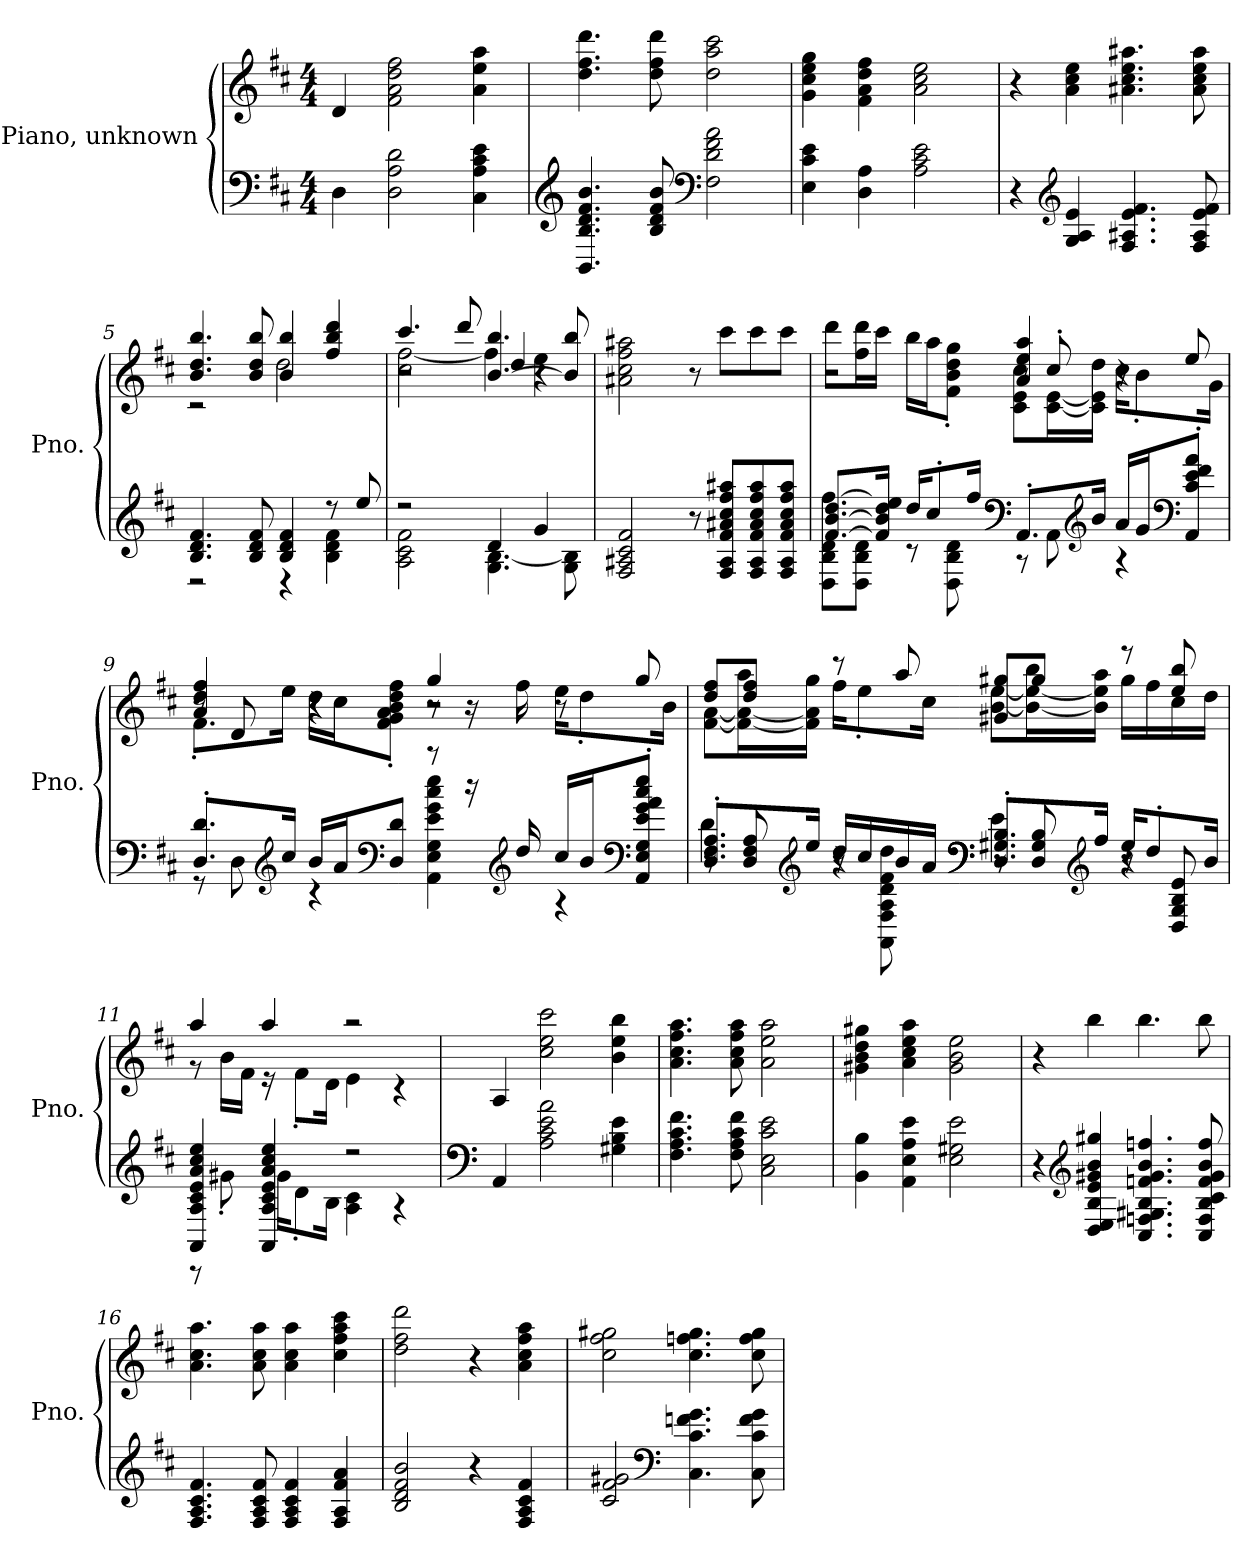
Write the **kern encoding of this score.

**kern	**kern
*part1	*part1
*staff2	*staff1
*I"Piano, unknown	*
*I'Pno.	*
*clefF4	*clefG2
*k[f#c#]	*k[f#c#]
*M4/4	*M4/4
*MM120	*MM120
=1	=1
4D\	4d/
2D\ 2A\ 2d\	2f#\ 2a\ 2dd\ 2ff#\
4C#\ 4A\ 4c#\ 4e\	4a\ 4ee\ 4aa\
=2	=2
*clefG2	*
4.BB/ 4.B/ 4.d/ 4.f#/ 4.b/	4.dd\ 4.ff#\ 4.ddd\
8B/ 8d/ 8f#/ 8b/	8dd\ 8ff#\ 8ddd\
*clefF4	*
2F#\ 2d\ 2f#\ 2a\	2dd\ 2aa\ 2ccc#\
=3	=3
4E\ 4c#\ 4e\	4g\ 4cc#\ 4ee\ 4gg\
4D\ 4A\	4f#\ 4a\ 4dd\ 4ff#\
2A\ 2c#\ 2e\	2a\ 2cc#\ 2ee\
=4	=4
4r	4r
*clefG2	*
4G/ 4A/ 4e/	4a\ 4cc#\ 4ee\
4.F#/ 4.A#X/ 4.e/ 4.f#/	4.a#X\ 4.cc#\ 4.ee\ 4.aa#X\
8F#/ 8A#/ 8e/ 8f#/	8a#\ 8cc#\ 8ee\ 8aa#\
=5	=5
*^	*^
4.B/ 4.d/ 4.f#/	2r	4.b/ 4.dd/ 4.bb/	2r
8B/ 8d/ 8f#/	.	8b/ 8dd/ 8bb/	.
4B/ 4d/ 4f#/	4r	4b/ 4bb/	2dd\
8r	4B\ 4d\ 4f#\	4ff#/ 4bb/ 4ddd/	.
8ee/	.	.	.
!!LO:LB:g=z
=6	=6	=6	=6
*	*	*	*^
2r	2A\ 2c#\ 2f#\	4.ccc#/	2cc#\ [2ff#\	2r
.	.	8ddd/	.	.
4d/	4.G\ [4.B\	[4.b/ 4.bb/	4ff#\]	4dd/
4g/	.	.	4ee\	4r
.	8G\ 8B\]	8b/] 8bb/	.	.
*v	*v	*	*	*
*	*v	*v	*v
=7	=7
2F#/ 2A#X/ 2c#/ 2f#/	2a#X\ 2cc#\ 2ff#\ 2aa#X\
8r	8r
8F#/ 8A#/ 8f#/ 8a#X/ 8cc#/ 8ff#/ 8aa#X/L	8ccc#\L
8F#/ 8A#/ 8f#/ 8a#/ 8cc#/ 8ff#/ 8aa#/	8ccc#\
8F#/ 8A#/ 8f#/ 8a#/ 8cc#/ 8ff#/ 8aa#/J	8ccc#\J
=8	=8
*^	*^
*	*	*	*^
[8.f#/ [8.b/ [8.dd/L	8D\ 8B\ 8d\ 8ff#\L	2r	8ddd\L	2r
.	8D\ 8B\ 8d\J	.	16ff#\ 16ddd\L	.
16f#/] 16b/] 16dd/] 16ee/Jk	.	.	16ccc#\JJ	.
16dd/KL	8r	.	16bb\LL	.
8cc#'/	.	.	16aa\J	.
.	8D\ 8B\ 8d\	.	8f#\' 8b\' 8dd\' 8gg\'J	.
16ff#/Jk	.	.	.	.
*clefF4	*	*	*	*
8.AA'/L	8r	4a/ 4ee/ 4aa/	8c#\ 8e\ 8cc#\L	8r
.	8AA\	.	[16c#\ [16e\L	8cc#'/
*clefG2	*	*	*	*
16b/Jk	.	.	16c#\] 16e\] 16dd\JJ	.
16a/LL	4r	8r	16cc#\KL	4r
16g/J	.	.	8b'\	.
*clefF4	*	*	*	*
8AA/' 8c#/' 8e/' 8f#/' 8a/'J	.	8ee/	.	.
.	.	.	16g\Jk	.
!!LO:LB:g=z	!!	!!
=9	=9	=9	=9	=9
8.D/' 8.d/'L	8r	4a/ 4dd/ 4ff#/	8.f#'\L	8r
.	8D\	.	.	8d/
*clefG2	*	*	*	*
16cc#/Jk	.	.	16ee\Jk	.
16b/LL	4r	4r	16dd\LL	4r
16a/J	.	.	16cc#\J	.
*clefF4	*	*	*	*
8D/ 8d/J	.	.	8f#\' 8g\' 8a\' 8b\' 8dd\' 8ff#\'J	.
8r	4AA\ 4E\ 4G\ 4e\ 4g\ 4cc#\ 4ee\	4gg/	8r	2r
16r	.	.	16r	.
*clefG2	*	*	*	*
16dd/	.	.	16ff#\	.
16cc#/LL	4r	8r	16ee\KL	.
16b/J	.	.	8dd'\	.
*clefF4	*	*	*	*
8AA/' 8E/' 8G/' 8e/' 8g/' 8a/' 8cc#/' 8ee/'J	.	8gg/	.	.
.	.	.	16b\Jk	.
*	*	*	*v	*v
!!LO:LB:g=z
=10	=10	=10	=10
*	*^	*	*
8.D/' 8.F#/' 8.A/'L	4d\	8r	8dd/ 8ff#/L	[8f#\ [8a\L
.	.	8D/ 8F#/ 8A/	8dd/ 8ff#/J	16f#\_ 16a\_ 16aa\L
*clefG2	*	*	*	*
16ee/Jk	.	.	.	16f#\] 16a\] 16gg\JJ
16dd/LL	8r	4r	8r	16ff#\KL
16cc#/	.	.	.	8ee'\
16b/	8AA\ 8F#\ 8A\ 8d\ 8f#\ 8dd\	.	8aa/	.
16a/JJ	.	.	.	16cc#\Jk
*clefF4	*	*	*	*
8.D/' 8.G#X/' 8.B/'L	4e\	8r	8g#X/ 8gg#X/L	[8b\ [8ee\L
.	.	8D/ 8G#/ 8B/	8gg#/J	16b\_ 16ee\_ 16bb\L
*clefG2	*	*	*	*
16ff#/Jk	.	.	.	16b\] 16ee\] 16aa\JJ
16ee/KL	4r	8r	8r	16gg#\LL
8dd'/	.	.	.	16ff#\
.	.	8D/ 8G#/ 8B/ 8e/	8ee/ 8bb/	16cc#\
16b/Jk	.	.	.	16dd\JJ
*	*v	*v	*	*
=11	=11	=11	=11
4AA/ 4A/ 4c#/ 4e/ 4a/ 4cc#/ 4ee/	8r	4aa/	8r
.	8g#X'\	.	16b\LL
.	.	.	16f#\JJ
4AA/ 4A/ 4c#/ 4e/ 4a/ 4cc#/ 4ee/	16g#\KL	4aa/	16r
.	8d'\	.	8f#'\L
.	16B\Jk	.	16d\Jk
2r	4A\ 4c#\	2r	4e\
.	4r	.	4r
*v	*v	*	*
*	*v	*v
=12	=12
*clefF4	*
4AA/	4A/
2A\ 2c#\ 2e\ 2a\	2cc#\ 2ee\ 2ccc#\
4G#X\ 4B\ 4e\	4b\ 4ee\ 4bb\
!!LO:LB:g=z
=13	=13
4.F#\ 4.A\ 4.c#\ 4.f#\	4.a\ 4.cc#\ 4.ff#\ 4.aa\
8F#\ 8A\ 8c#\ 8f#\	8a\ 8cc#\ 8ff#\ 8aa\
2C#\ 2E\ 2c#\ 2e\	2a\ 2ee\ 2aa\
=14	=14
4BB\ 4B\	4g#X\ 4b\ 4dd\ 4gg#X\
4AA\ 4E\ 4A\ 4e\	4a\ 4cc#\ 4ee\ 4aa\
2E\ 2G#X\ 2e\	2g#\ 2b\ 2ee\
=15	=15
4r	4r
*clefG2	*
4D/ 4E/ 4B/ 4e/ 4g#X/ 4b/ 4gg#X/	4bb\
4.C#/ 4.Fn/ 4.G#X/ 4.B/ 4.fn/ 4.g#/ 4.b/ 4.ffn/	4.bb\
8C#/ 8F/ 8B/ 8c#/ 8f/ 8g#/ 8b/ 8ff/	8bb\
=16	=16
4.F#/ 4.A/ 4.c#/ 4.f#/	4.a\ 4.cc#\ 4.aa\
8F#/ 8A/ 8c#/ 8f#/	8a\ 8cc#\ 8aa\
4F#/ 4A/ 4c#/ 4f#/	4a\ 4cc#\ 4aa\
4F#/ 4A/ 4f#/ 4a/	4cc#\ 4ff#\ 4aa\ 4ccc#\
=17	=17
2B/ 2d/ 2f#/ 2b/	2dd\ 2ff#\ 2ddd\
4r	4r
4F#/ 4A/ 4c#/ 4f#/	4a\ 4cc#\ 4ff#\ 4aa\
=18	=18
2c#/ 2f#/ 2g#X/	2cc#\ 2ff#\ 2gg#X\
*clefF4	*
4.C#\ 4.c#\ 4.fn\ 4.g#\	4.cc#\ 4.ffn\ 4.gg#\
8C#\ 8c#\ 8f\ 8g#\	8cc#\ 8ff\ 8gg#\
=	=
*-	*-
